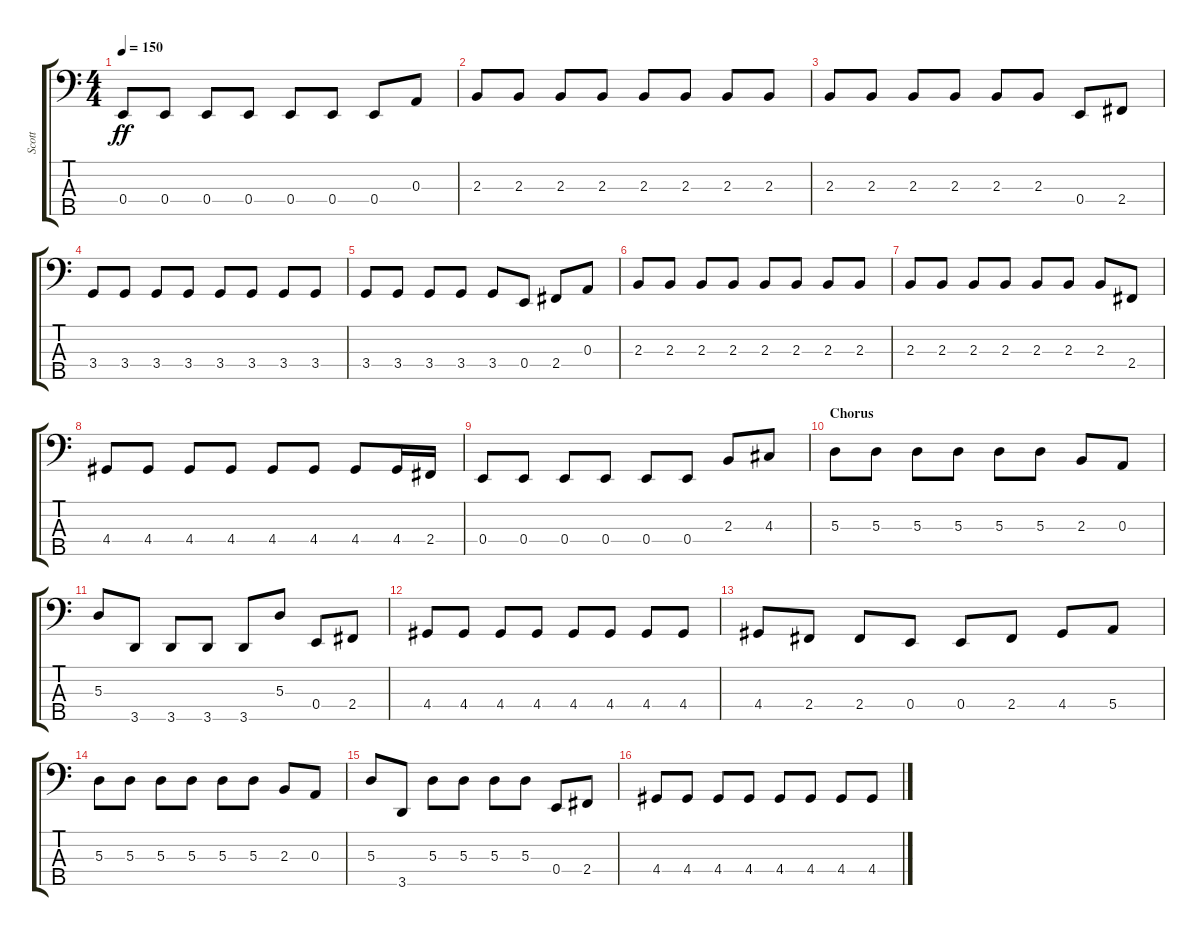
\track ("Scott" "Scott") {instrument electricbasspick}
\staff {score tabs}
\tuning (G2 D2 A1 E1 B0) {hide}
\ts (4 4)
\tempo 150
\clef f4
\ks c
0.4.8{dy ff} 0.4.8 0.4.8 0.4.8 0.4.8 0.4.8 0.4.8 0.3.8 |
2.3.8 2.3.8 2.3.8 2.3.8 2.3.8 2.3.8 2.3.8 2.3.8 |
2.3.8 2.3.8 2.3.8 2.3.8 2.3.8 2.3.8 0.4.8 2.4.8 |
3.4.8 3.4.8 3.4.8 3.4.8 3.4.8 3.4.8 3.4.8 3.4.8 |
3.4.8 3.4.8 3.4.8 3.4.8 3.4.8 0.4.8 2.4.8 0.3.8 |
2.3.8 2.3.8 2.3.8 2.3.8 2.3.8 2.3.8 2.3.8 2.3.8 |
2.3.8 2.3.8 2.3.8 2.3.8 2.3.8 2.3.8 2.3.8 2.4.8 |
4.4.8 4.4.8 4.4.8 4.4.8 4.4.8 4.4.8 4.4.8 4.4.16 2.4.16 |
0.4.8 0.4.8 0.4.8 0.4.8 0.4.8 0.4.8 2.3.8 4.3.8 |
\section ("" "Chorus")
5.3.8 5.3.8 5.3.8 5.3.8 5.3.8 5.3.8 2.3.8 0.3.8 |
5.3.8 3.5.8 3.5.8 3.5.8 3.5.8 5.3.8 0.4.8 2.4.8 |
4.4.8 4.4.8 4.4.8 4.4.8 4.4.8 4.4.8 4.4.8 4.4.8 |
4.4.8 2.4.8 2.4.8 0.4.8 0.4.8 2.4.8 4.4.8 5.4.8 |
5.3.8 5.3.8 5.3.8 5.3.8 5.3.8 5.3.8 2.3.8 0.3.8 |
5.3.8 3.5.8 5.3.8 5.3.8 5.3.8 5.3.8 0.4.8 2.4.8 |
4.4.8 4.4.8 4.4.8 4.4.8 4.4.8 4.4.8 4.4.8 4.4.8
